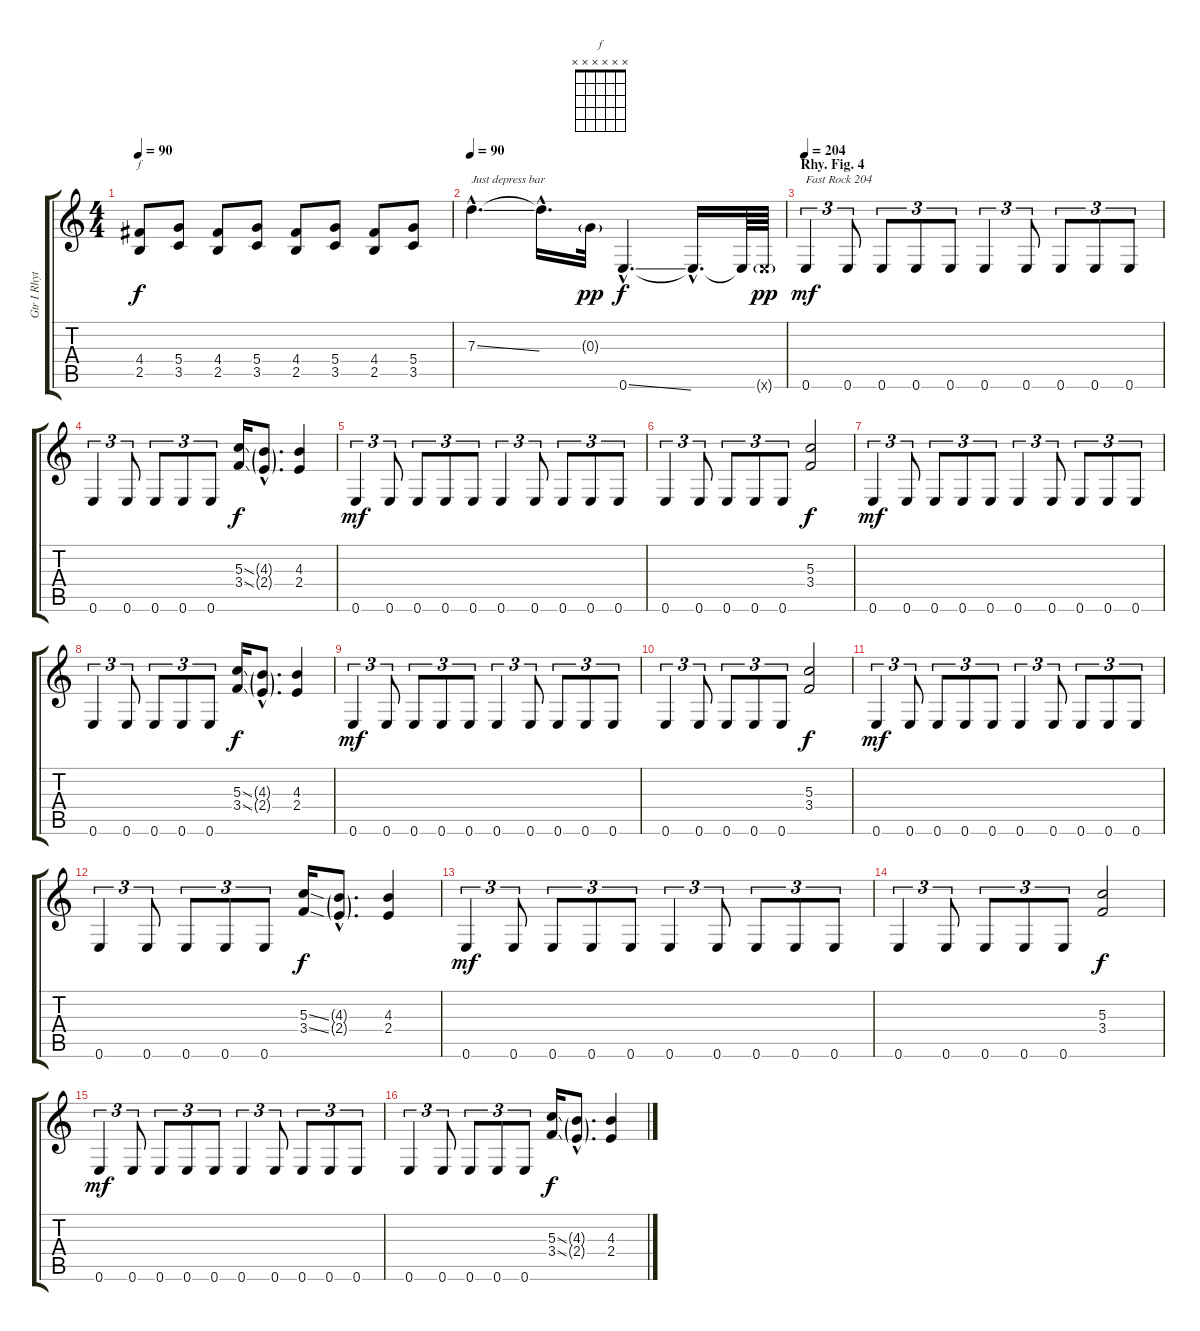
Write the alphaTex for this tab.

\track ("Gtr I Rhytm" "Gtr I Rhyt") {instrument overdrivenguitar}
\staff {score tabs}
\tuning (E4 B3 G3 D3 A2 E2) {hide}
\chord ("f" x x x x x x)
\ts (4 4)
\tempo 90
\clef g2
\ks c
(4.4 2.5).8{ch "f" dy f balance 2} (5.4 3.5).8 (4.4 2.5).8 (5.4 3.5).8 (4.4 2.5).8 (5.4 3.5).8 (4.4 2.5).8 (5.4 3.5).8 |
\tempo 90
7.3{ss hac}.4{d txt "Just depress bar"} 7.3{hac t}.16{d} 0.3{g}.32{dy pp} 0.6{ss hac}.4{d dy f} 0.6{hac t}.16{d} 0.6{t}.64 0.6{g x}.64{dy pp} |
\section ("" "Rhy. Fig. 4")
\tempo 204
0.6.4{tu (3 2) txt "Fast Rock 204" dy mf} 0.6.8{tu (3 2)} 0.6.8{tu (3 2)} 0.6.8{tu (3 2)} 0.6.8{tu (3 2)} 0.6.4{tu (3 2)} 0.6.8{tu (3 2)} 0.6.8{tu (3 2)} 0.6.8{tu (3 2)} 0.6.8{tu (3 2)} |
0.6.4{tu (3 2)} 0.6.8{tu (3 2)} 0.6.8{tu (3 2)} 0.6.8{tu (3 2)} 0.6.8{tu (3 2)} (5.3{ss} 3.4{ss}).16{dy f} (4.3{g hac} 2.4{g hac}).8{d} (4.3 2.4).4 |
0.6.4{tu (3 2) dy mf} 0.6.8{tu (3 2)} 0.6.8{tu (3 2)} 0.6.8{tu (3 2)} 0.6.8{tu (3 2)} 0.6.4{tu (3 2)} 0.6.8{tu (3 2)} 0.6.8{tu (3 2)} 0.6.8{tu (3 2)} 0.6.8{tu (3 2)} |
0.6.4{tu (3 2)} 0.6.8{tu (3 2)} 0.6.8{tu (3 2)} 0.6.8{tu (3 2)} 0.6.8{tu (3 2)} (5.3 3.4).2{dy f} |
0.6.4{tu (3 2) dy mf} 0.6.8{tu (3 2)} 0.6.8{tu (3 2)} 0.6.8{tu (3 2)} 0.6.8{tu (3 2)} 0.6.4{tu (3 2)} 0.6.8{tu (3 2)} 0.6.8{tu (3 2)} 0.6.8{tu (3 2)} 0.6.8{tu (3 2)} |
0.6.4{tu (3 2)} 0.6.8{tu (3 2)} 0.6.8{tu (3 2)} 0.6.8{tu (3 2)} 0.6.8{tu (3 2)} (5.3{ss} 3.4{ss}).16{dy f} (4.3{g hac} 2.4{g hac}).8{d} (4.3 2.4).4 |
0.6.4{tu (3 2) dy mf} 0.6.8{tu (3 2)} 0.6.8{tu (3 2)} 0.6.8{tu (3 2)} 0.6.8{tu (3 2)} 0.6.4{tu (3 2)} 0.6.8{tu (3 2)} 0.6.8{tu (3 2)} 0.6.8{tu (3 2)} 0.6.8{tu (3 2)} |
0.6.4{tu (3 2)} 0.6.8{tu (3 2)} 0.6.8{tu (3 2)} 0.6.8{tu (3 2)} 0.6.8{tu (3 2)} (5.3 3.4).2{dy f} |
0.6.4{tu (3 2) dy mf} 0.6.8{tu (3 2)} 0.6.8{tu (3 2)} 0.6.8{tu (3 2)} 0.6.8{tu (3 2)} 0.6.4{tu (3 2)} 0.6.8{tu (3 2)} 0.6.8{tu (3 2)} 0.6.8{tu (3 2)} 0.6.8{tu (3 2)} |
0.6.4{tu (3 2)} 0.6.8{tu (3 2)} 0.6.8{tu (3 2)} 0.6.8{tu (3 2)} 0.6.8{tu (3 2)} (5.3{ss} 3.4{ss}).16{dy f} (4.3{g hac} 2.4{g hac}).8{d} (4.3 2.4).4 |
0.6.4{tu (3 2) dy mf} 0.6.8{tu (3 2)} 0.6.8{tu (3 2)} 0.6.8{tu (3 2)} 0.6.8{tu (3 2)} 0.6.4{tu (3 2)} 0.6.8{tu (3 2)} 0.6.8{tu (3 2)} 0.6.8{tu (3 2)} 0.6.8{tu (3 2)} |
0.6.4{tu (3 2)} 0.6.8{tu (3 2)} 0.6.8{tu (3 2)} 0.6.8{tu (3 2)} 0.6.8{tu (3 2)} (5.3 3.4).2{dy f} |
0.6.4{tu (3 2) dy mf} 0.6.8{tu (3 2)} 0.6.8{tu (3 2)} 0.6.8{tu (3 2)} 0.6.8{tu (3 2)} 0.6.4{tu (3 2)} 0.6.8{tu (3 2)} 0.6.8{tu (3 2)} 0.6.8{tu (3 2)} 0.6.8{tu (3 2)} |
0.6.4{tu (3 2)} 0.6.8{tu (3 2)} 0.6.8{tu (3 2)} 0.6.8{tu (3 2)} 0.6.8{tu (3 2)} (5.3{ss} 3.4{ss}).16{dy f} (4.3{g hac} 2.4{g hac}).8{d} (4.3 2.4).4
